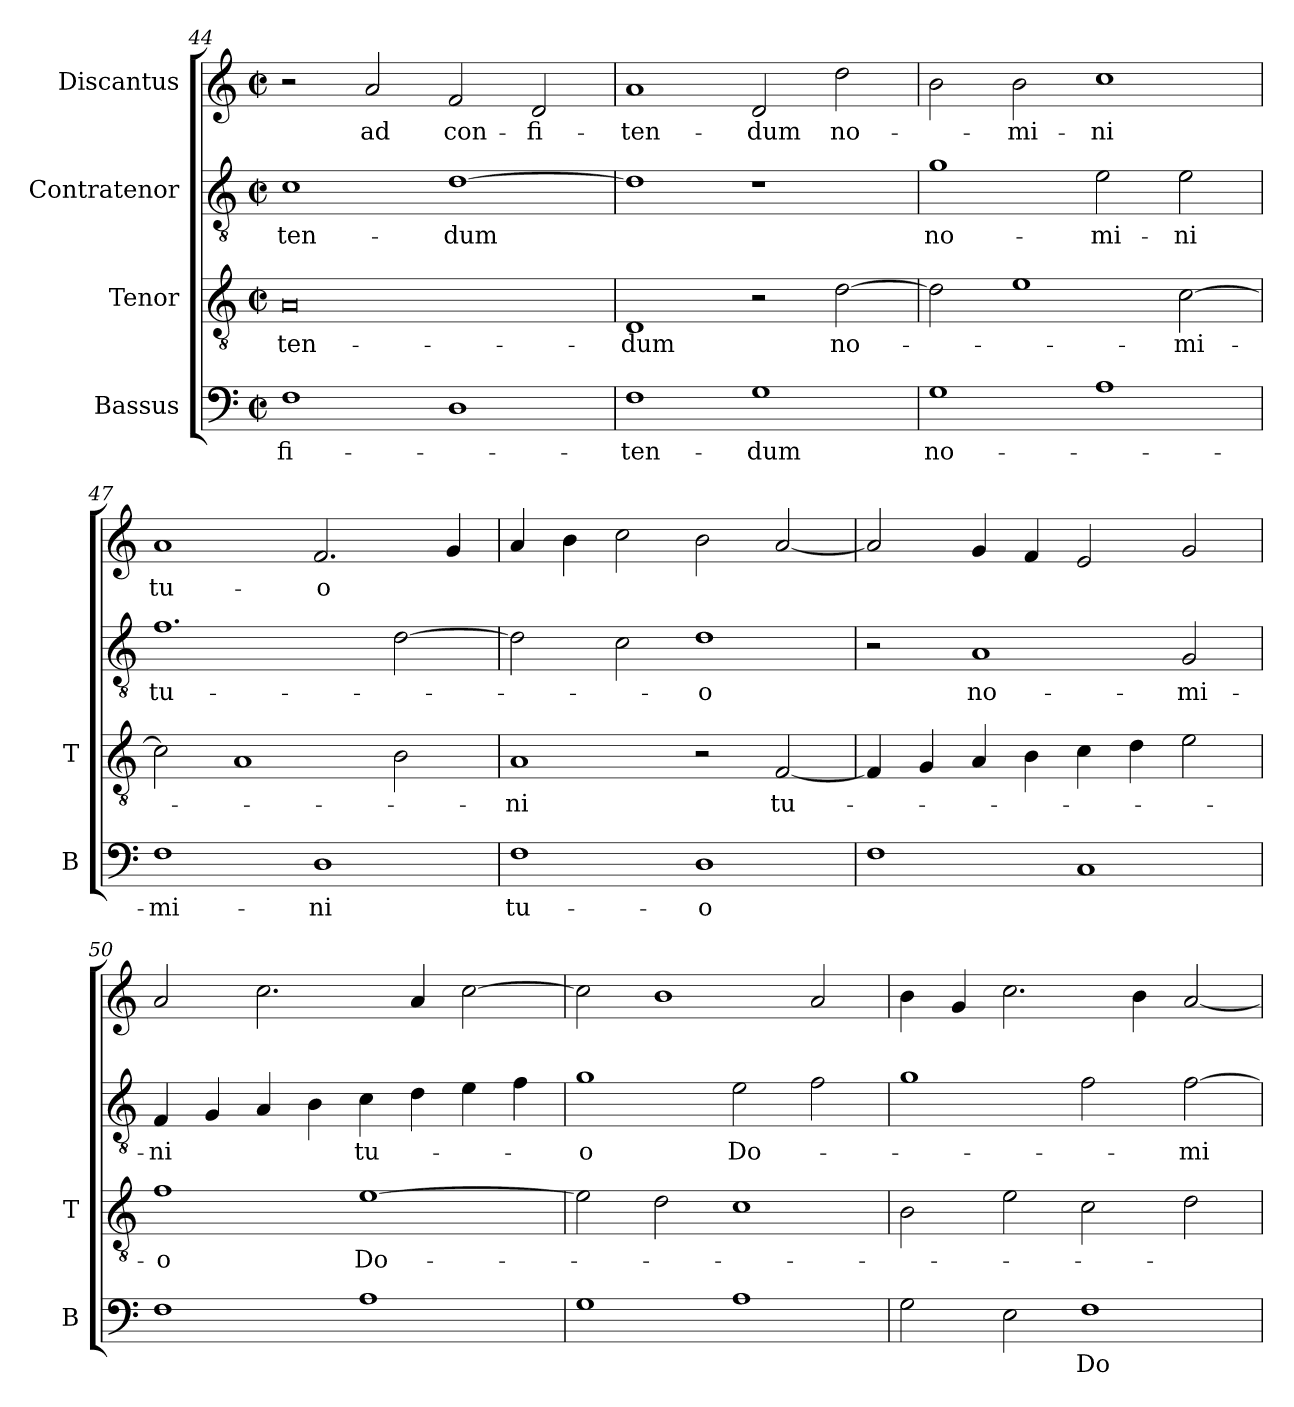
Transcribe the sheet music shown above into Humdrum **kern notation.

**kern	**text	**kern	**text	**kern	**text	**kern	**text
*part4	*part4	*part3	*part3	*part2	*part2	*part1	*part1
*staff4	*staff4	*staff3	*staff3	*staff2	*staff2	*staff1	*staff1
*I"Bassus	*	*I"Tenor	*	*I"Contratenor	*	*I"Discantus	*
*I'B	*	*I'T	*	*	*	*	*
*clefF4	*	*clefGv2	*	*clefGv2	*	*clefG2	*
*k[]	*	*k[]	*	*k[]	*	*k[]	*
*C:	*	*C:	*	*C:	*	*C:	*
*M2/2	*	*M2/2	*	*M2/2	*	*M2/2	*
*met(c|)	*	*met(c|)	*	*met(c|)	*	*met(c|)	*
=44	=44	=44	=44	=44	=44	=44	=44
!	!LO:LY:b	!	!LO:LY:b	!	!LO:LY:b	!	!
1F	-fi-	0A	-ten-	1c	-ten-	2r	.
!	!	!	!	!	!	!	!LO:LY:b
.	.	.	.	.	.	2a/	ad
!	!	!	!	!	!LO:LY:b	!	!LO:LY:b
1D	.	.	.	[1d	-dum	2f/	con-
!	!	!	!	!	!	!	!LO:LY:b
.	.	.	.	.	.	2d/	-fi-
=45	=45	=45	=45	=45	=45	=45	=45
!	!LO:LY:b	!	!LO:LY:b	!	!	!	!LO:LY:b
1F	-ten-	1D	-dum	1d]	.	1a	-ten-
!	!LO:LY:b	!	!	!	!	!	!LO:LY:b
1G	-dum	2r	.	1r	.	2d/	-dum
!	!	!	!LO:LY:b	!	!	!	!LO:LY:b
.	.	[2d\	no-	.	.	2dd\	no-
!!LO:LB:g=z
=46	=46	=46	=46	=46	=46	=46	=46
!	!LO:LY:b	!	!	!	!LO:LY:b	!	!
1G	no-	2d\]	.	1g	no-	2b\	.
!	!	!	!	!	!	!	!LO:LY:b
.	.	1e	.	.	.	2b\	-mi-
!	!	!	!	!	!LO:LY:b	!	!LO:LY:b
1A	.	.	.	2e\	-mi-	1cc	-ni
!	!	!	!LO:LY:b	!	!LO:LY:b	!	!
.	.	[2c\	-mi-	2e\	-ni	.	.
=47	=47	=47	=47	=47	=47	=47	=47
!	!LO:LY:b	!	!	!	!LO:LY:b	!	!LO:LY:b
1F	-mi-	2c\]	.	1.f	tu-	1a	tu-
.	.	1A	.	.	.	.	.
!	!LO:LY:b	!	!	!	!	!	!LO:LY:b
1D	-ni	.	.	.	.	2.f/	-o
.	.	2B\	.	[2d\	.	.	.
.	.	.	.	.	.	4g/	.
=48	=48	=48	=48	=48	=48	=48	=48
!	!LO:LY:b	!	!LO:LY:b	!	!	!	!
1F	tu-	1A	-ni	2d\]	.	4a/	.
.	.	.	.	.	.	4b\	.
.	.	.	.	2c\	.	2cc\	.
!	!LO:LY:b	!	!	!	!LO:LY:b	!	!
1D	-o	2r	.	1d	-o	2b\	.
!	!	!	!LO:LY:b	!	!	!	!
.	.	[2F/	tu-	.	.	[2a/	.
=49	=49	=49	=49	=49	=49	=49	=49
1F	.	4F/]	.	2r	.	2a/]	.
.	.	4G/	.	.	.	.	.
!	!	!	!	!	!LO:LY:b	!	!
.	.	4A/	.	1A	no-	4g/	.
.	.	4B\	.	.	.	4f/	.
1C	.	4c\	.	.	.	2e/	.
.	.	4d\	.	.	.	.	.
!	!	!	!	!	!LO:LY:b	!	!
.	.	2e\	.	2G/	-mi-	2g/	.
=50	=50	=50	=50	=50	=50	=50	=50
!	!	!	!LO:LY:b	!	!LO:LY:b	!	!
1F	.	1f	-o	4F/	-ni	2a/	.
.	.	.	.	4G/	.	.	.
.	.	.	.	4A/	.	2.cc\	.
.	.	.	.	4B\	.	.	.
!	!	!	!LO:LY:b	!	!LO:LY:b	!	!
1A	.	[1e	Do-	4c\	tu-	.	.
.	.	.	.	4d\	.	4a/	.
.	.	.	.	4e\	.	[2cc\	.
.	.	.	.	4f\	.	.	.
!!LO:PB:g=z
=51	=51	=51	=51	=51	=51	=51	=51
!	!	!	!	!	!LO:LY:b	!	!
1G	.	2e\]	.	1g	-o	2cc\]	.
.	.	2d\	.	.	.	1b	.
!	!	!	!	!	!LO:LY:b	!	!
1A	.	1c	.	2e\	Do-	.	.
.	.	.	.	2f\	.	2a/	.
=52	=52	=52	=52	=52	=52	=52	=52
2G\	.	2B\	.	1g	.	4b\	.
.	.	.	.	.	.	4g/	.
2E\	.	2e\	.	.	.	2.cc\	.
!	!LO:LY:b	!	!	!	!	!	!
1F	Do-	2c\	.	2f\	.	.	.
.	.	.	.	.	.	4b\	.
!	!	!	!	!	!LO:LY:b	!	!
.	.	2d\	.	[2f\	-mi-	[2a/	.
=	=	=	=	=	=	=	=
*-	*-	*-	*-	*-	*-	*-	*-
